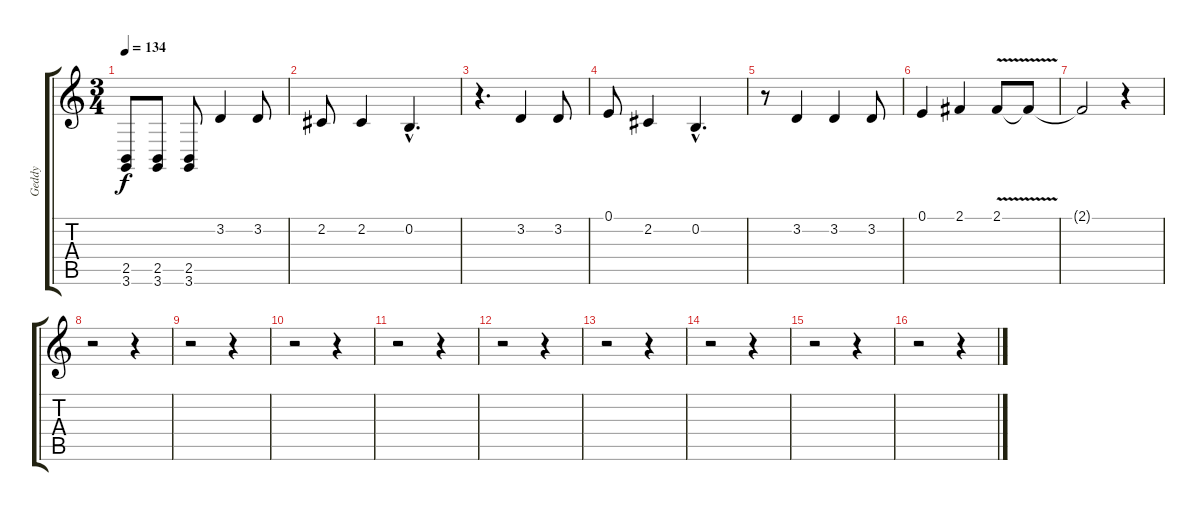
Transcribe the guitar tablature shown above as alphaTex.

\track ("Geddy" "Geddy") {instrument lead6voice}
\staff {score tabs}
\tuning (E4 B3 G3 D3 A2 E2) {hide}
\ts (3 4)
\tempo 134
\clef g2
\ks c
(2.5 3.6).8{dy f} (2.5 3.6).8 (2.5 3.6).8 3.2.4{volume 16 instrument lead6voice} 3.2.8 |
2.2.8 2.2.4 0.2{hac}.4{d} |
r.4{d} 3.2.4 3.2.8 |
0.1.8 2.2.4 0.2{hac}.4{d} |
r.8 3.2.4 3.2.4 3.2.8 |
0.1.4 2.1.4 2.1{v}.8 2.1{t}.8 |
2.1{t}.2 r.4 |
r.2 r.4 |
r.2 r.4 |
r.2 r.4 |
r.2 r.4 |
r.2 r.4 |
r.2 r.4 |
r.2 r.4 |
r.2 r.4 |
r.2 r.4
